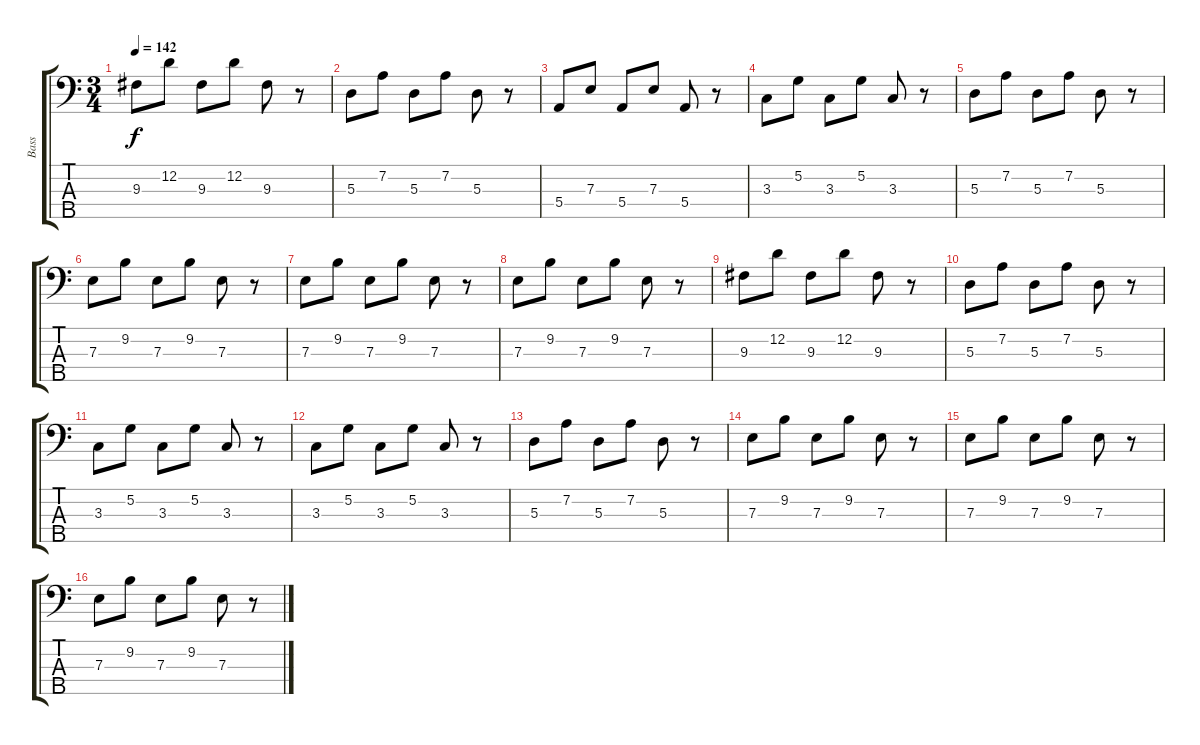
\track ("Bass" "Bass") {instrument electricbassfinger}
\staff {score tabs}
\tuning (G2 D2 A1 E1 B0) {hide}
\ts (3 4)
\tempo 142
\clef f4
\ks c
9.3.8{dy f} 12.2.8 9.3.8 12.2.8 9.3.8 r.8 |
5.3.8 7.2.8 5.3.8 7.2.8 5.3.8 r.8 |
5.4.8 7.3.8 5.4.8 7.3.8 5.4.8 r.8 |
3.3.8 5.2.8 3.3.8 5.2.8 3.3.8 r.8 |
5.3.8 7.2.8 5.3.8 7.2.8 5.3.8 r.8 |
7.3.8 9.2.8 7.3.8 9.2.8 7.3.8 r.8 |
7.3.8 9.2.8 7.3.8 9.2.8 7.3.8 r.8 |
7.3.8 9.2.8 7.3.8 9.2.8 7.3.8 r.8 |
9.3.8 12.2.8 9.3.8 12.2.8 9.3.8 r.8 |
5.3.8 7.2.8 5.3.8 7.2.8 5.3.8 r.8 |
3.3.8 5.2.8 3.3.8 5.2.8 3.3.8 r.8 |
3.3.8 5.2.8 3.3.8 5.2.8 3.3.8 r.8 |
5.3.8 7.2.8 5.3.8 7.2.8 5.3.8 r.8 |
7.3.8 9.2.8 7.3.8 9.2.8 7.3.8 r.8 |
7.3.8 9.2.8 7.3.8 9.2.8 7.3.8 r.8 |
7.3.8 9.2.8 7.3.8 9.2.8 7.3.8 r.8
